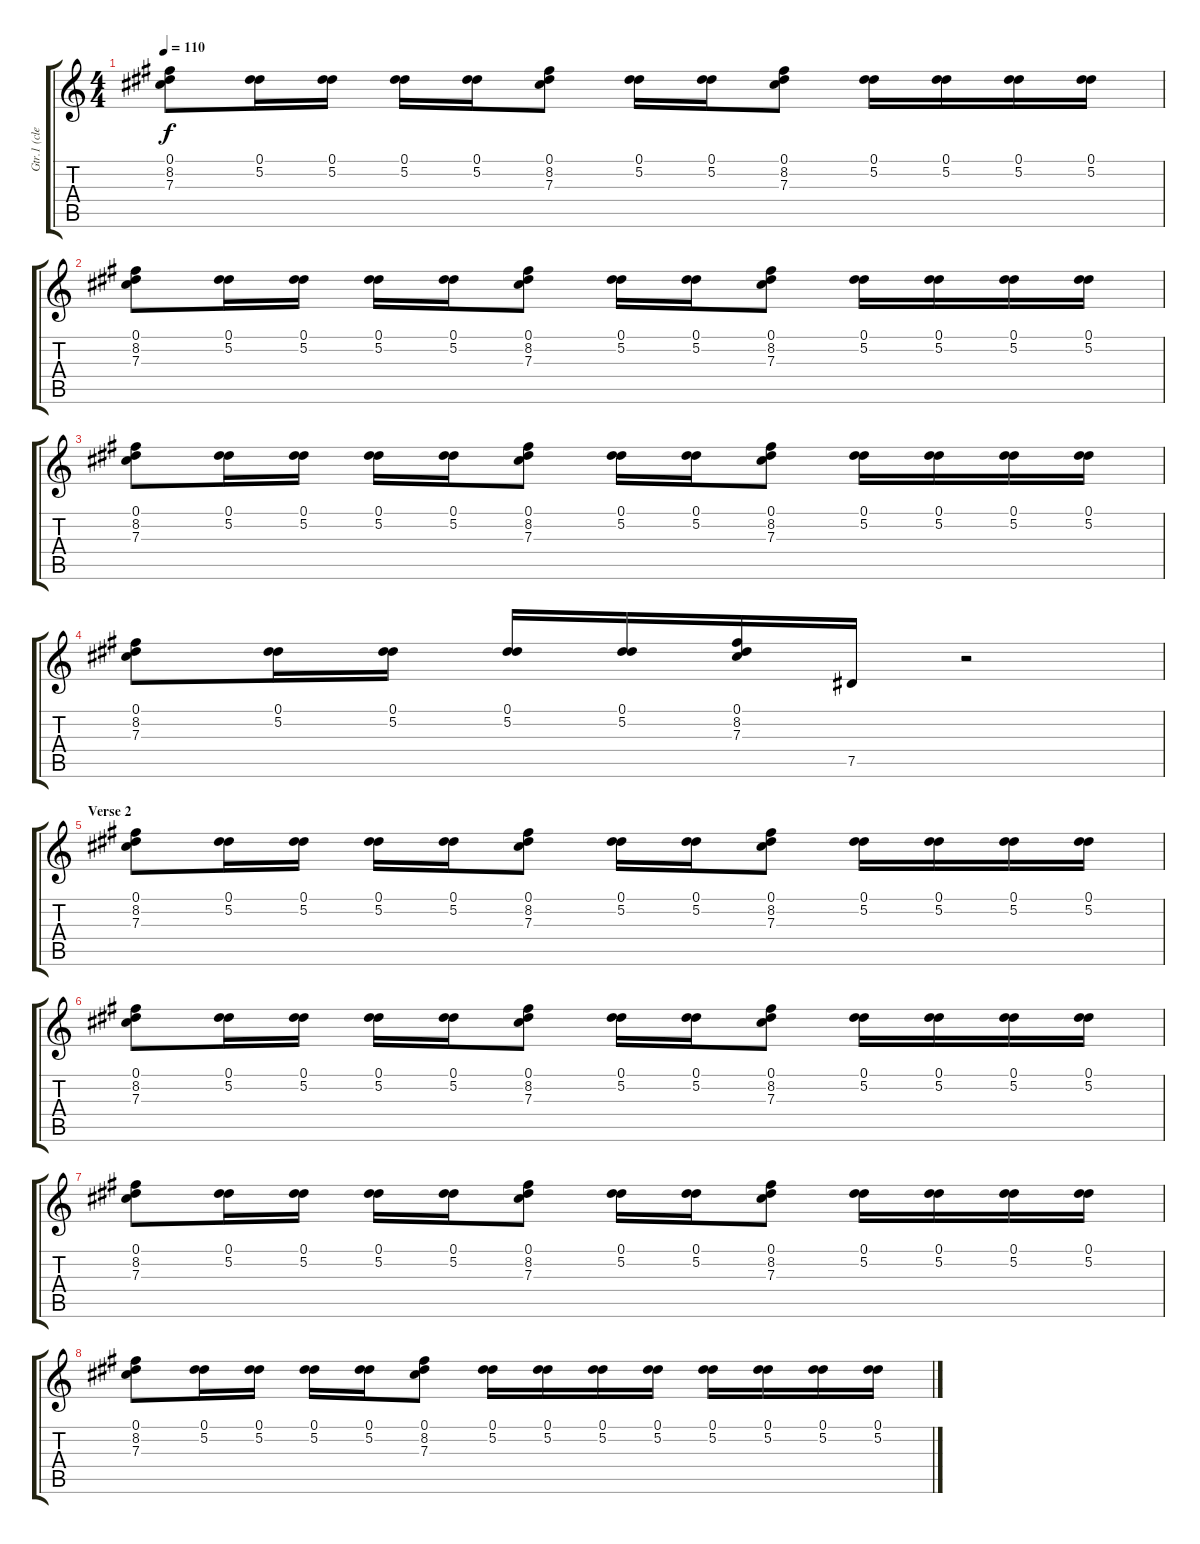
\track ("Gtr.1 (clean)" "Gtr.1 (cle") {instrument electricguitarclean}
\staff {score tabs}
\tuning (Eb4 Bb3 Gb3 Db3 Ab2 Eb2) {hide}
\ts (4 4)
\tempo 110
\clef g2
\ks c
(0.1 8.2 7.3).8{dy f} (0.1 5.2).16 (0.1 5.2).16 (0.1 5.2).16 (0.1 5.2).16 (0.1 8.2 7.3).8 (0.1 5.2).16 (0.1 5.2).16 (0.1 8.2 7.3).8 (0.1 5.2).16 (0.1 5.2).16 (0.1 5.2).16 (0.1 5.2).16 |
(0.1 8.2 7.3).8 (0.1 5.2).16 (0.1 5.2).16 (0.1 5.2).16 (0.1 5.2).16 (0.1 8.2 7.3).8 (0.1 5.2).16 (0.1 5.2).16 (0.1 8.2 7.3).8 (0.1 5.2).16 (0.1 5.2).16 (0.1 5.2).16 (0.1 5.2).16 |
(0.1 8.2 7.3).8 (0.1 5.2).16 (0.1 5.2).16 (0.1 5.2).16 (0.1 5.2).16 (0.1 8.2 7.3).8 (0.1 5.2).16 (0.1 5.2).16 (0.1 8.2 7.3).8 (0.1 5.2).16 (0.1 5.2).16 (0.1 5.2).16 (0.1 5.2).16 |
(0.1 8.2 7.3).8 (0.1 5.2).16 (0.1 5.2).16 (0.1 5.2).16 (0.1 5.2).16 (0.1 8.2 7.3).16 7.5.16 r.2 |
\section ("" "Verse 2")
(0.1 8.2 7.3).8 (0.1 5.2).16 (0.1 5.2).16 (0.1 5.2).16 (0.1 5.2).16 (0.1 8.2 7.3).8 (0.1 5.2).16 (0.1 5.2).16 (0.1 8.2 7.3).8 (0.1 5.2).16 (0.1 5.2).16 (0.1 5.2).16 (0.1 5.2).16 |
(0.1 8.2 7.3).8 (0.1 5.2).16 (0.1 5.2).16 (0.1 5.2).16 (0.1 5.2).16 (0.1 8.2 7.3).8 (0.1 5.2).16 (0.1 5.2).16 (0.1 8.2 7.3).8 (0.1 5.2).16 (0.1 5.2).16 (0.1 5.2).16 (0.1 5.2).16 |
(0.1 8.2 7.3).8 (0.1 5.2).16 (0.1 5.2).16 (0.1 5.2).16 (0.1 5.2).16 (0.1 8.2 7.3).8 (0.1 5.2).16 (0.1 5.2).16 (0.1 8.2 7.3).8 (0.1 5.2).16 (0.1 5.2).16 (0.1 5.2).16 (0.1 5.2).16 |
(0.1 8.2 7.3).8 (0.1 5.2).16 (0.1 5.2).16 (0.1 5.2).16 (0.1 5.2).16 (0.1 8.2 7.3).8 (0.1 5.2).16 (0.1 5.2).16 (0.1 5.2).16 (0.1 5.2).16 (0.1 5.2).16 (0.1 5.2).16 (0.1 5.2).16 (0.1 5.2).16
